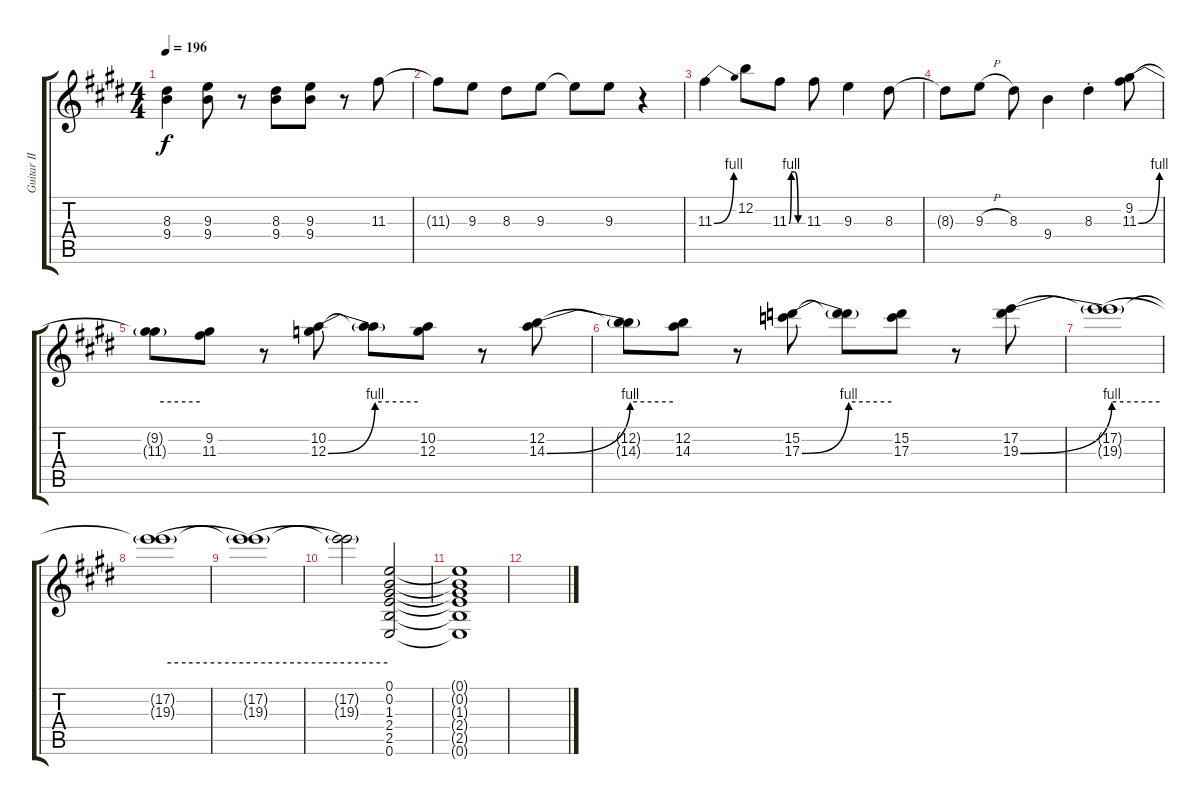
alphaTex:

\track ("Guitar II" "Guitar II") {instrument electricguitarclean}
\staff {score tabs}
\tuning (E4 B3 G3 D3 A2 E2) {hide}
\ts (4 4)
\tempo 196
\clef g2
\ks e
(8.3 9.4).4{dy f} (9.3 9.4).8 r.8 (8.3 9.4).8 (9.3 9.4).8 r.8 11.3.8 |
\ks c#minor
11.3{t}.8 9.3.8 8.3.8 9.3.8 9.3{t}.8 9.3.8 r.4 |
\ks e
11.3{be (bend 0 0 60 4)}.4 12.2.8 11.3{be (custom 0 0 10 4 25 4 40 0 60 0)}.8 11.3.8 9.3.4 8.3.8 |
\ks c#minor
8.3{t}.8 9.3{h}.8 8.3.8 9.4.4 8.3{st}.4 (9.2 11.3{be (bend 0 0 60 4)}).8 |
\ks e
(9.2{t} 11.3{be (hold 0 4 60 4) t}).8 (9.2 11.3).8 r.8 (10.2 12.3{be (bend 0 0 60 4)}).8 (10.2{t} 12.3{be (hold 0 4 60 4) t}).8 (10.2 12.3).8 r.8 (12.2 14.3{be (bend 0 0 60 4)}).8 |
\ks c#minor
(12.2{t} 14.3{be (hold 0 4 60 4) t}).8 (12.2 14.3).8 r.8 (15.2 17.3{be (bend 0 0 60 4)}).8 (15.2{t} 17.3{be (hold 0 4 60 4) t}).8 (15.2 17.3).8 r.8 (17.2 19.3{be (bend 0 0 60 4)}).8 |
\ks e
(17.2{t} 19.3{be (hold 0 4 60 4) t}).1 |
\ks c#minor
(17.2{t} 19.3{be (hold 0 4 60 4) t}).1 |
\ks e
(17.2{t} 19.3{be (hold 0 4 60 4) t}).1 |
\ks c#minor
(17.2{t} 19.3{t}).2 (0.1 0.2 1.3 2.4 2.5 0.6).2 |
\ks e
(0.1{t} 0.2{t} 1.3{t} 2.4{t} 2.5{t} 0.6{t}).1 |
\ks c#minor
